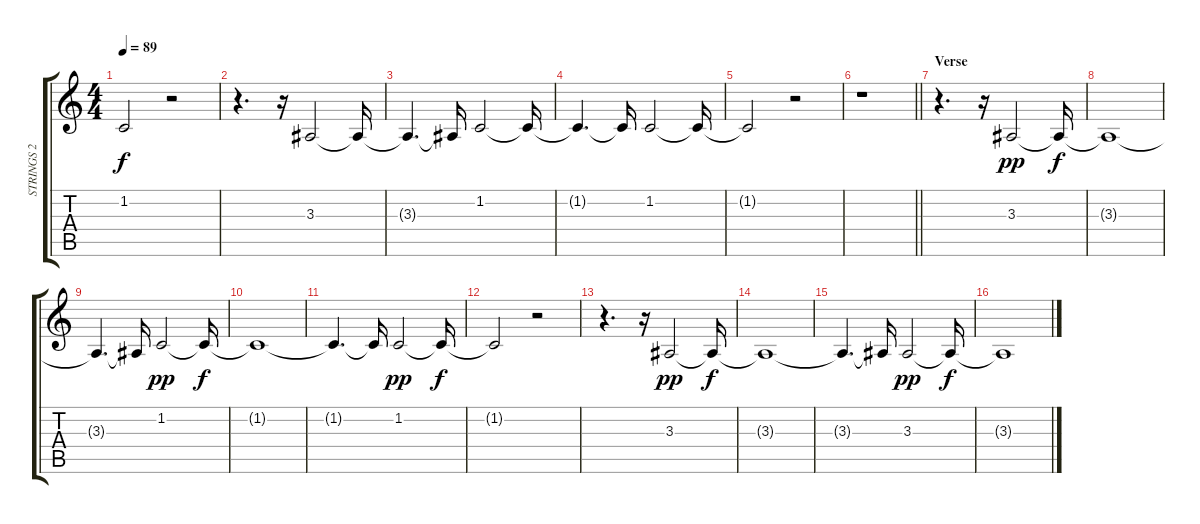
\track ("STRINGS 2" "STRINGS 2") {instrument pad2warm}
\staff {score tabs}
\tuning (E4 B3 G3 D3 A2 E2) {hide}
\ts (4 4)
\tempo 89
\clef g2
\ks c
1.2{t}.2{dy f} r.2 |
r.4{d} r.16 3.3.2 3.3{t}.16 |
3.3{t}.4{d} 3.3{t}.16 1.2.2 1.2{t}.16 |
1.2{t}.4{d} 1.2{t}.16 1.2.2 1.2{t}.16 |
1.2{t}.2 r.2 |
\barLineRight lightlight
r.1 |
\section ("" "Verse")
r.4{d} r.16 3.3.2{dy pp} 3.3{t}.16{dy f} |
3.3{t}.1 |
3.3{t}.4{d} 3.3{t}.16 1.2.2{dy pp} 1.2{t}.16{dy f} |
1.2{t}.1 |
1.2{t}.4{d} 1.2{t}.16 1.2.2{dy pp} 1.2{t}.16{dy f} |
1.2{t}.2 r.2 |
r.4{d} r.16 3.3.2{dy pp} 3.3{t}.16{dy f} |
3.3{t}.1 |
3.3{t}.4{d} 3.3{t}.16 3.3.2{dy pp} 3.3{t}.16{dy f} |
3.3{t}.1
